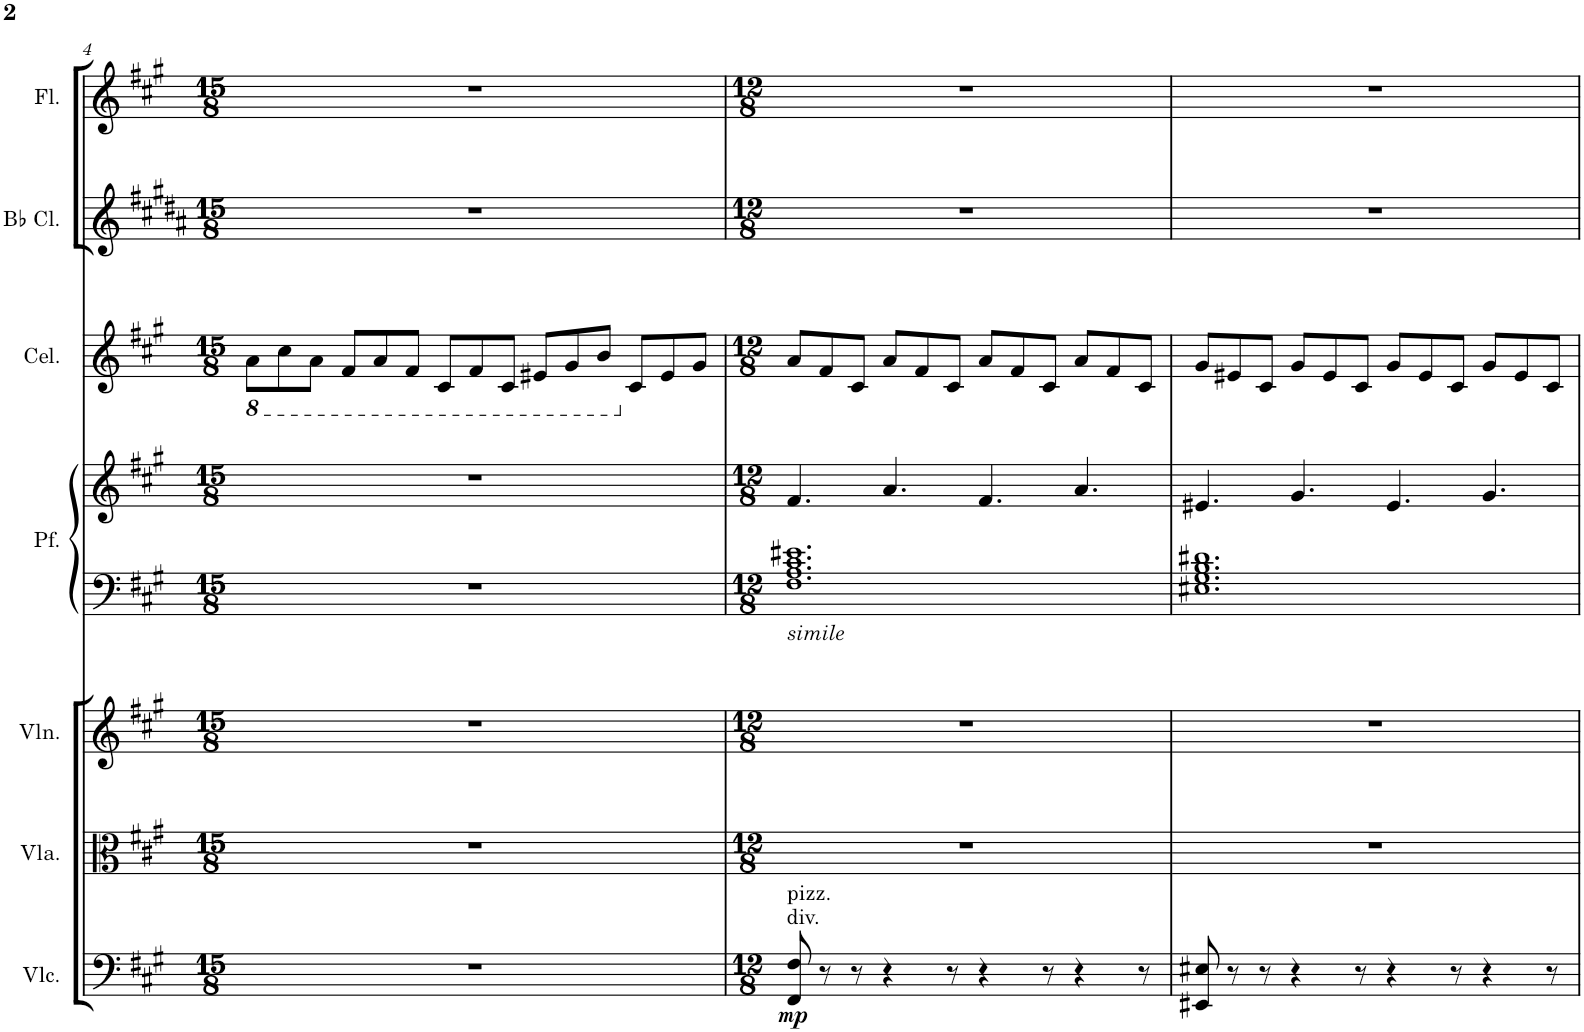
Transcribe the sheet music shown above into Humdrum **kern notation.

**kern	**dynam	**kern	**kern	**kern	**kern	**kern	**kern	**kern
*part7	*part7	*part6	*part5	*part4	*part4	*part3	*part2	*part1
*staff8	*staff8	*staff7	*staff6	*staff5	*staff4	*staff3	*staff2	*staff1
*I"Violoncellos	*	*I"Violas	*I"Violins	*I"Pianoforte	*	*I"Celeste / Musical Box	*I"2 Bb Clarinets	*I"2 Flutes
*I'Vlc.	*	*I'Vla.	*I'Vln.	*I'Pf.	*	*I'Cel.	*I'Bb Cl.	*I'Fl.
!!LO:PB:g=z
*clefF4	*	*clefC3	*clefG2	*clefF4	*clefG2	*clefG2	*clefG2	*clefG2
*	*	*	*	*	*	*Trd-7c-12	*Trd1c2	*
*k[f#c#g#]	*	*k[f#c#g#]	*k[f#c#g#]	*k[f#c#g#]	*k[f#c#g#]	*k[f#c#g#]	*k[f#c#g#d#a#]	*k[f#c#g#]
*M15/8	*	*M15/8	*M15/8	*M15/8	*M15/8	*M15/8	*M15/8	*M15/8
*	*	*	*	*	*	*8ba	*	*
=4	=4	=4	=4	=4	=4	=4	=4	=4
1...r	.	1...r	1...r	1...r	1...r	8A\L	1...r	1...r
.	.	.	.	.	.	8c#\	.	.
.	.	.	.	.	.	8A\J	.	.
.	.	.	.	.	.	8F#/L	.	.
.	.	.	.	.	.	8A/	.	.
.	.	.	.	.	.	8F#/J	.	.
.	.	.	.	.	.	8C#/L	.	.
.	.	.	.	.	.	8F#/	.	.
.	.	.	.	.	.	8C#/J	.	.
.	.	.	.	.	.	8E#X/L	.	.
.	.	.	.	.	.	8G#/	.	.
.	.	.	.	.	.	8B/J	.	.
*	*	*	*	*	*	*X8ba	*	*
.	.	.	.	.	.	8c#/L	.	.
.	.	.	.	.	.	8e#/	.	.
.	.	.	.	.	.	8g#/J	.	.
=5	=5	=5	=5	=5	=5	=5	=5	=5
*M12/8	*	*M12/8	*M12/8	*M12/8	*M12/8	*M12/8	*M12/8	*M12/8
!	!	!	!	!LO:TX:b:i:t=simile	!	!	!	!
!LO:TX:a:t=div.	!	!	!	!	!	!	!	!
!LO:TX:a:t=pizz.	!	!	!	!	!	!	!	!
!	!LO:DY:b	!	!	!	!	!	!	!
8FF#/ 8F#/	mp	1.r	1.r	1.F# 1.A 1.c# 1.e#X	4.f#/	8a/L	1.r	1.r
8r	.	.	.	.	.	8f#/	.	.
8r	.	.	.	.	.	8c#/J	.	.
4r	.	.	.	.	4.a/	8a/L	.	.
.	.	.	.	.	.	8f#/	.	.
8r	.	.	.	.	.	8c#/J	.	.
4r	.	.	.	.	4.f#/	8a/L	.	.
.	.	.	.	.	.	8f#/	.	.
8r	.	.	.	.	.	8c#/J	.	.
4r	.	.	.	.	4.a/	8a/L	.	.
.	.	.	.	.	.	8f#/	.	.
8r	.	.	.	.	.	8c#/J	.	.
=6	=6	=6	=6	=6	=6	=6	=6	=6
8EE#X/ 8E#X/	.	1.r	1.r	1.E#X 1.G# 1.B 1.d#X	4.e#X/	8g#/L	1.r	1.r
8r	.	.	.	.	.	8e#X/	.	.
8r	.	.	.	.	.	8c#/J	.	.
4r	.	.	.	.	4.g#/	8g#/L	.	.
.	.	.	.	.	.	8e#/	.	.
8r	.	.	.	.	.	8c#/J	.	.
4r	.	.	.	.	4.e#/	8g#/L	.	.
.	.	.	.	.	.	8e#/	.	.
8r	.	.	.	.	.	8c#/J	.	.
4r	.	.	.	.	4.g#/	8g#/L	.	.
.	.	.	.	.	.	8e#/	.	.
8r	.	.	.	.	.	8c#/J	.	.
=	=	=	=	=	=	=	=	=
*-	*-	*-	*-	*-	*-	*-	*-	*-
